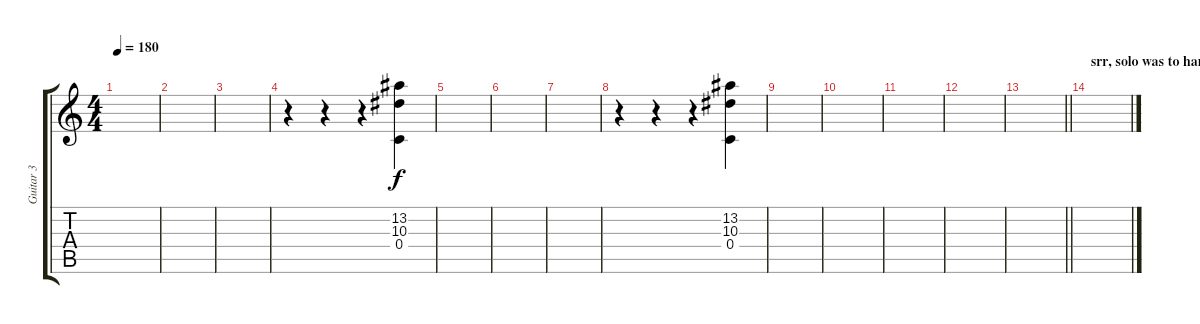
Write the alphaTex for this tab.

\track ("Guitar 3" "Guitar 3") {instrument distortionguitar}
\staff {score tabs}
\tuning (D4 A3 F3 C3 G2 C2) {hide}
\ts (4 4)
\tempo 180
\clef g2
\ks c
|
|
|
r.4 r.4 r.4 (13.2 10.3 0.4).4 |
|
|
|
r.4 r.4 r.4 (13.2 10.3 0.4).4 |
|
|
|
|
\barLineRight lightlight
|
\section ("" "srr, solo was to hard")
